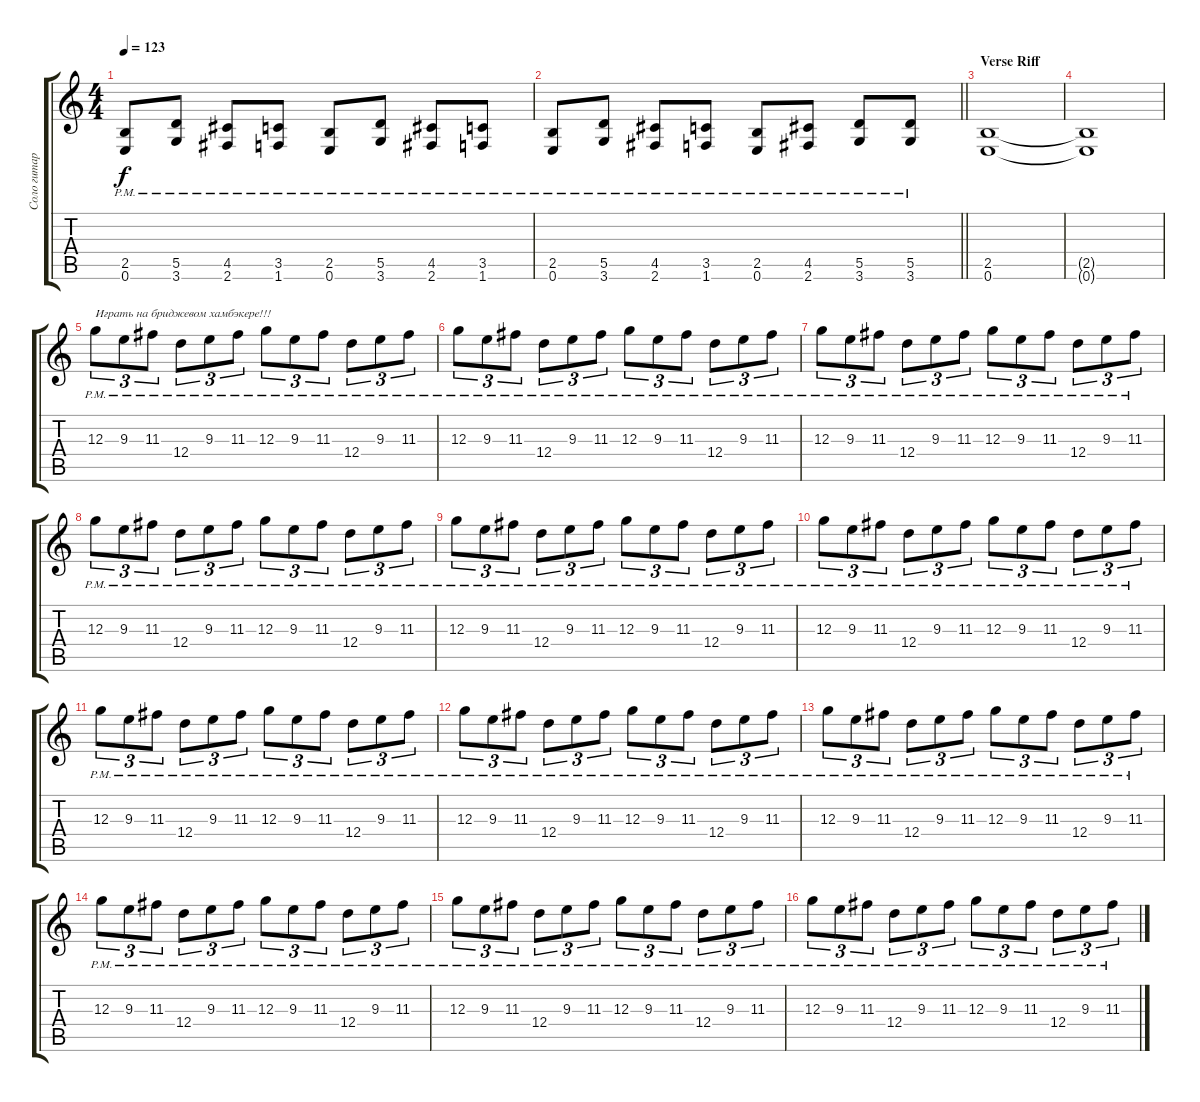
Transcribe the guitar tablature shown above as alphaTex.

\track ("Соло гитара" "Соло гитар") {instrument distortionguitar}
\staff {score tabs}
\tuning (E4 B3 G3 D3 A2 E2) {hide}
\ts (4 4)
\tempo 123
\clef g2
\ks c
(2.5{pm} 0.6{pm}).8{dy f} (5.5{pm} 3.6{pm}).8 (4.5{pm} 2.6{pm}).8 (3.5{pm} 1.6{pm}).8 (2.5{pm} 0.6{pm}).8 (5.5{pm} 3.6{pm}).8 (4.5{pm} 2.6{pm}).8 (3.5{pm} 1.6{pm}).8 |
\barLineRight lightlight
(2.5{pm} 0.6{pm}).8 (5.5{pm} 3.6{pm}).8 (4.5{pm} 2.6{pm}).8 (3.5{pm} 1.6{pm}).8 (2.5{pm} 0.6{pm}).8 (4.5{pm} 2.6{pm}).8 (5.5{pm} 3.6{pm}).8 (5.5{pm} 3.6{pm}).8 |
\section ("" "Verse Riff")
(2.5 0.6).1 |
(2.5{t} 0.6{t}).1 |
12.3{pm}.8{tu (3 2) txt "Играть на бриджевом хамбэкере!!!"} 9.3{pm}.8{tu (3 2)} 11.3{pm}.8{tu (3 2)} 12.4{pm}.8{tu (3 2)} 9.3{pm}.8{tu (3 2)} 11.3{pm}.8{tu (3 2)} 12.3{pm}.8{tu (3 2)} 9.3{pm}.8{tu (3 2)} 11.3{pm}.8{tu (3 2)} 12.4{pm}.8{tu (3 2)} 9.3{pm}.8{tu (3 2)} 11.3{pm}.8{tu (3 2)} |
12.3{pm}.8{tu (3 2)} 9.3{pm}.8{tu (3 2)} 11.3{pm}.8{tu (3 2)} 12.4{pm}.8{tu (3 2)} 9.3{pm}.8{tu (3 2)} 11.3{pm}.8{tu (3 2)} 12.3{pm}.8{tu (3 2)} 9.3{pm}.8{tu (3 2)} 11.3{pm}.8{tu (3 2)} 12.4{pm}.8{tu (3 2)} 9.3{pm}.8{tu (3 2)} 11.3{pm}.8{tu (3 2)} |
12.3{pm}.8{tu (3 2)} 9.3{pm}.8{tu (3 2)} 11.3{pm}.8{tu (3 2)} 12.4{pm}.8{tu (3 2)} 9.3{pm}.8{tu (3 2)} 11.3{pm}.8{tu (3 2)} 12.3{pm}.8{tu (3 2)} 9.3{pm}.8{tu (3 2)} 11.3{pm}.8{tu (3 2)} 12.4{pm}.8{tu (3 2)} 9.3{pm}.8{tu (3 2)} 11.3{pm}.8{tu (3 2)} |
12.3{pm}.8{tu (3 2)} 9.3{pm}.8{tu (3 2)} 11.3{pm}.8{tu (3 2)} 12.4{pm}.8{tu (3 2)} 9.3{pm}.8{tu (3 2)} 11.3{pm}.8{tu (3 2)} 12.3{pm}.8{tu (3 2)} 9.3{pm}.8{tu (3 2)} 11.3{pm}.8{tu (3 2)} 12.4{pm}.8{tu (3 2)} 9.3{pm}.8{tu (3 2)} 11.3{pm}.8{tu (3 2)} |
12.3{pm}.8{tu (3 2)} 9.3{pm}.8{tu (3 2)} 11.3{pm}.8{tu (3 2)} 12.4{pm}.8{tu (3 2)} 9.3{pm}.8{tu (3 2)} 11.3{pm}.8{tu (3 2)} 12.3{pm}.8{tu (3 2)} 9.3{pm}.8{tu (3 2)} 11.3{pm}.8{tu (3 2)} 12.4{pm}.8{tu (3 2)} 9.3{pm}.8{tu (3 2)} 11.3{pm}.8{tu (3 2)} |
12.3{pm}.8{tu (3 2)} 9.3{pm}.8{tu (3 2)} 11.3{pm}.8{tu (3 2)} 12.4{pm}.8{tu (3 2)} 9.3{pm}.8{tu (3 2)} 11.3{pm}.8{tu (3 2)} 12.3{pm}.8{tu (3 2)} 9.3{pm}.8{tu (3 2)} 11.3{pm}.8{tu (3 2)} 12.4{pm}.8{tu (3 2)} 9.3{pm}.8{tu (3 2)} 11.3{pm}.8{tu (3 2)} |
12.3{pm}.8{tu (3 2)} 9.3{pm}.8{tu (3 2)} 11.3{pm}.8{tu (3 2)} 12.4{pm}.8{tu (3 2)} 9.3{pm}.8{tu (3 2)} 11.3{pm}.8{tu (3 2)} 12.3{pm}.8{tu (3 2)} 9.3{pm}.8{tu (3 2)} 11.3{pm}.8{tu (3 2)} 12.4{pm}.8{tu (3 2)} 9.3{pm}.8{tu (3 2)} 11.3{pm}.8{tu (3 2)} |
12.3{pm}.8{tu (3 2)} 9.3{pm}.8{tu (3 2)} 11.3{pm}.8{tu (3 2)} 12.4{pm}.8{tu (3 2)} 9.3{pm}.8{tu (3 2)} 11.3{pm}.8{tu (3 2)} 12.3{pm}.8{tu (3 2)} 9.3{pm}.8{tu (3 2)} 11.3{pm}.8{tu (3 2)} 12.4{pm}.8{tu (3 2)} 9.3{pm}.8{tu (3 2)} 11.3{pm}.8{tu (3 2)} |
12.3{pm}.8{tu (3 2)} 9.3{pm}.8{tu (3 2)} 11.3{pm}.8{tu (3 2)} 12.4{pm}.8{tu (3 2)} 9.3{pm}.8{tu (3 2)} 11.3{pm}.8{tu (3 2)} 12.3{pm}.8{tu (3 2)} 9.3{pm}.8{tu (3 2)} 11.3{pm}.8{tu (3 2)} 12.4{pm}.8{tu (3 2)} 9.3{pm}.8{tu (3 2)} 11.3{pm}.8{tu (3 2)} |
12.3{pm}.8{tu (3 2)} 9.3{pm}.8{tu (3 2)} 11.3{pm}.8{tu (3 2)} 12.4{pm}.8{tu (3 2)} 9.3{pm}.8{tu (3 2)} 11.3{pm}.8{tu (3 2)} 12.3{pm}.8{tu (3 2)} 9.3{pm}.8{tu (3 2)} 11.3{pm}.8{tu (3 2)} 12.4{pm}.8{tu (3 2)} 9.3{pm}.8{tu (3 2)} 11.3{pm}.8{tu (3 2)} |
12.3{pm}.8{tu (3 2)} 9.3{pm}.8{tu (3 2)} 11.3{pm}.8{tu (3 2)} 12.4{pm}.8{tu (3 2)} 9.3{pm}.8{tu (3 2)} 11.3{pm}.8{tu (3 2)} 12.3{pm}.8{tu (3 2)} 9.3{pm}.8{tu (3 2)} 11.3{pm}.8{tu (3 2)} 12.4{pm}.8{tu (3 2)} 9.3{pm}.8{tu (3 2)} 11.3{pm}.8{tu (3 2)} |
12.3{pm}.8{tu (3 2)} 9.3{pm}.8{tu (3 2)} 11.3{pm}.8{tu (3 2)} 12.4{pm}.8{tu (3 2)} 9.3{pm}.8{tu (3 2)} 11.3{pm}.8{tu (3 2)} 12.3{pm}.8{tu (3 2)} 9.3{pm}.8{tu (3 2)} 11.3{pm}.8{tu (3 2)} 12.4{pm}.8{tu (3 2)} 9.3{pm}.8{tu (3 2)} 11.3{pm}.8{tu (3 2)}
